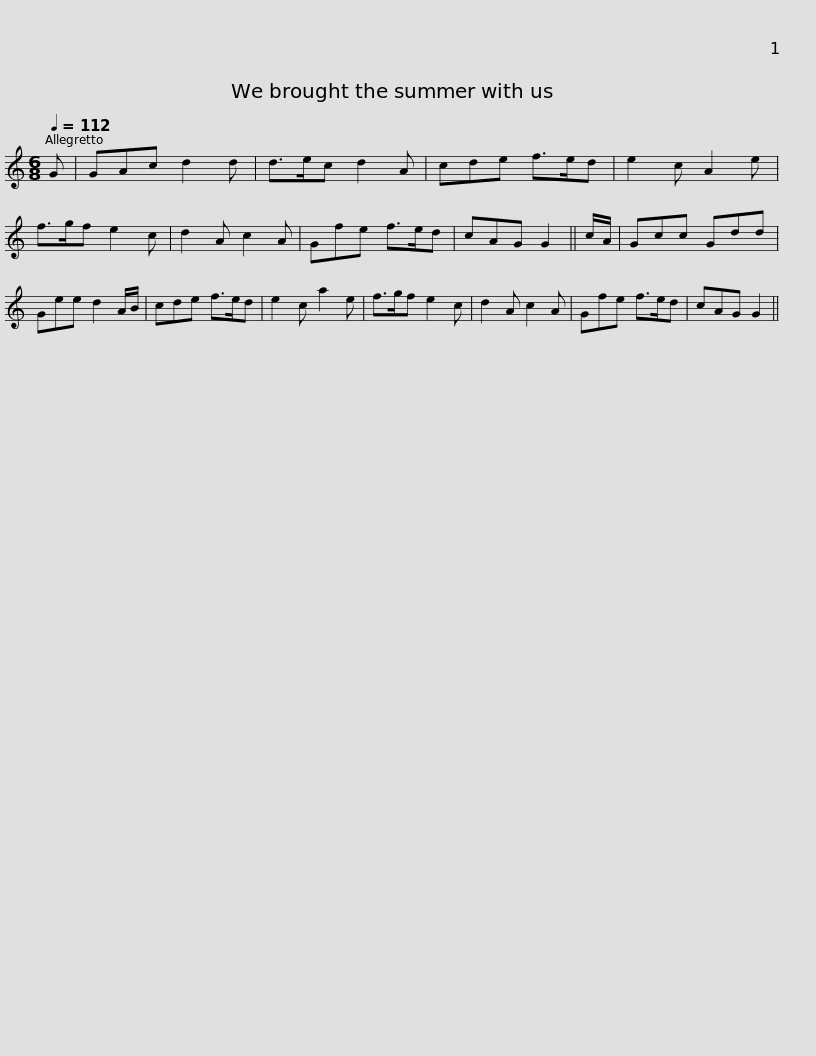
X:1
L:1/8
Q:1/4=112
M:6/8
I:linebreak $
K:C
V:1 treble
V:1
 G | GAc d2 d | d>ec d2 A | cde f>ed | e2 c A2 e | %5
 f>gf e2 c | d2 A c2 A | Gfe f>ed | cAG G2 ||$ c/A/ | %10
 Gcc Gdd | Gee d2 A/B/ | cde f>ed | e2 c a2 e | f>gf e2 c | %15
 d2 A c2 A | Gfe f>ed | cAG G2 || %18
